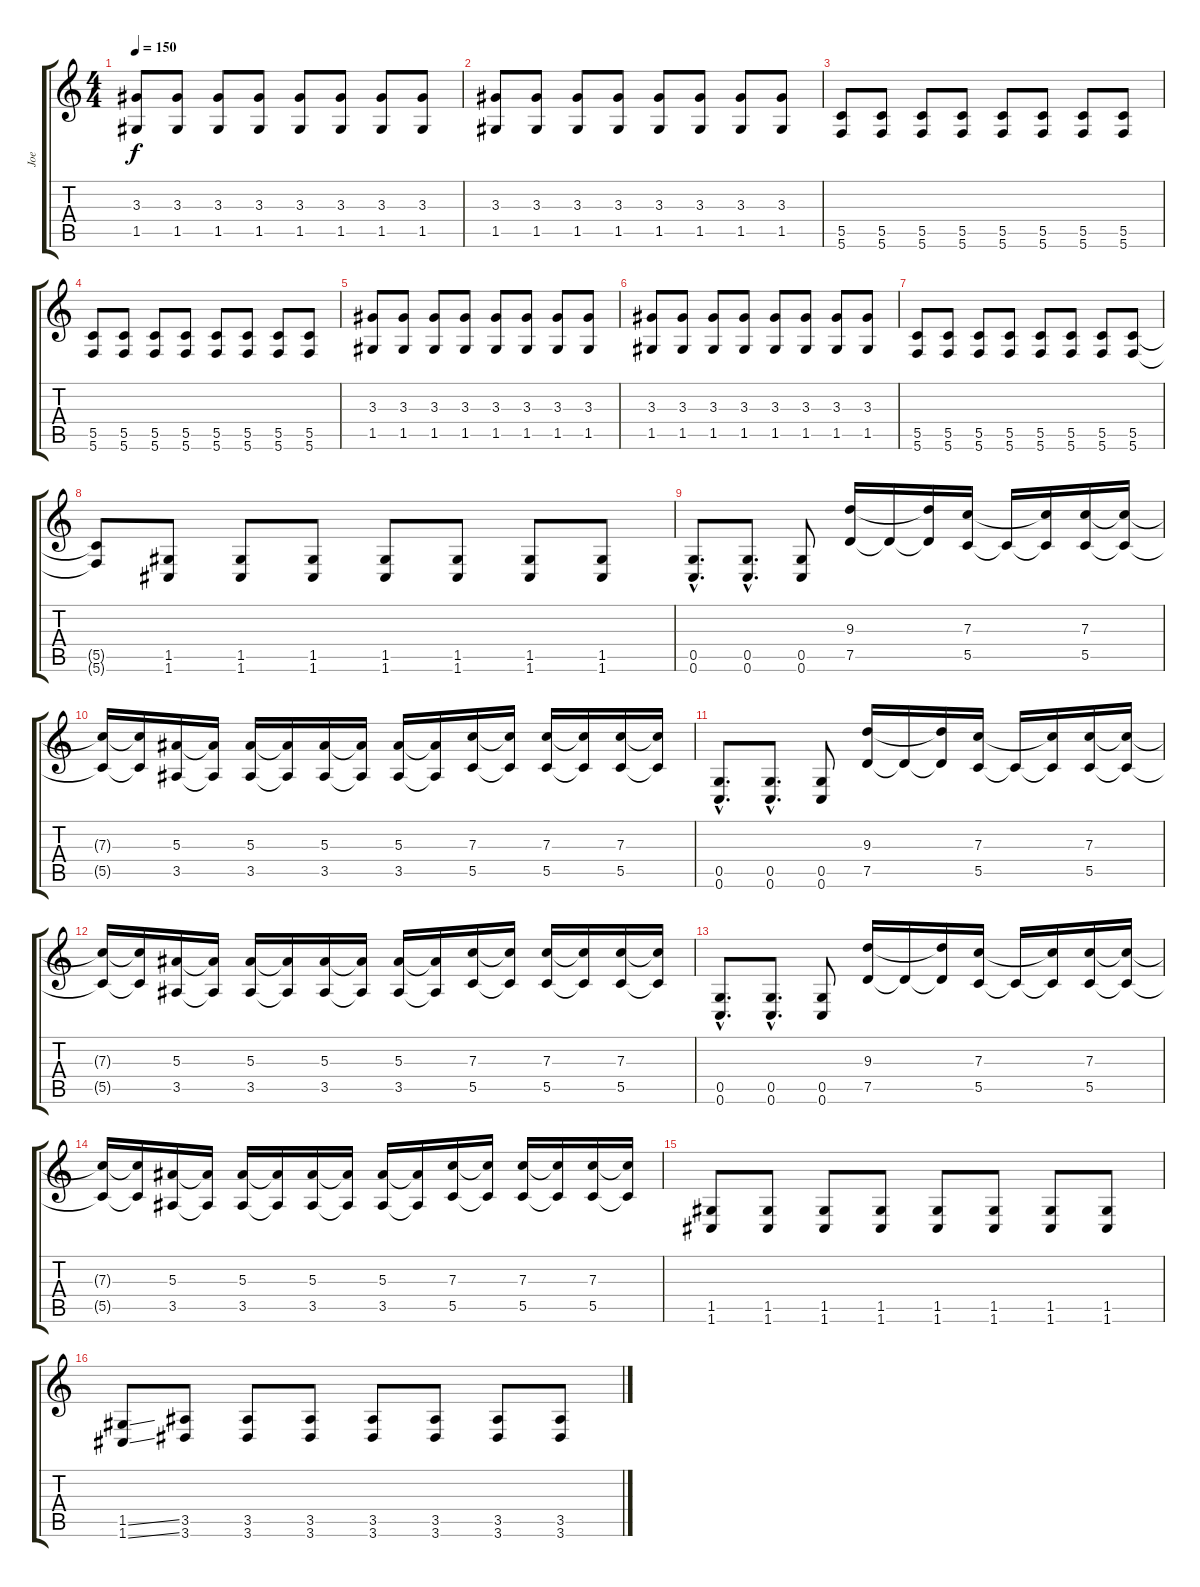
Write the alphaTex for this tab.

\track ("Joe" "Joe") {instrument distortionguitar}
\staff {score tabs}
\tuning (D4 A3 F3 C3 G2 C2) {hide}
\ts (4 4)
\tempo 150
\clef g2
\ks c
(3.3 1.5).8{dy f volume 13 instrument distortionguitar} (3.3 1.5).8 (3.3 1.5).8 (3.3 1.5).8 (3.3 1.5).8 (3.3 1.5).8 (3.3 1.5).8 (3.3 1.5).8 |
(3.3 1.5).8 (3.3 1.5).8 (3.3 1.5).8 (3.3 1.5).8 (3.3 1.5).8 (3.3 1.5).8 (3.3 1.5).8 (3.3 1.5).8 |
(5.5 5.6).8 (5.5 5.6).8 (5.5 5.6).8 (5.5 5.6).8 (5.5 5.6).8 (5.5 5.6).8 (5.5 5.6).8 (5.5 5.6).8 |
(5.5 5.6).8 (5.5 5.6).8 (5.5 5.6).8 (5.5 5.6).8 (5.5 5.6).8 (5.5 5.6).8 (5.5 5.6).8 (5.5 5.6).8 |
(3.3 1.5).8 (3.3 1.5).8 (3.3 1.5).8 (3.3 1.5).8 (3.3 1.5).8 (3.3 1.5).8 (3.3 1.5).8 (3.3 1.5).8 |
(3.3 1.5).8 (3.3 1.5).8 (3.3 1.5).8 (3.3 1.5).8 (3.3 1.5).8 (3.3 1.5).8 (3.3 1.5).8 (3.3 1.5).8 |
(5.5 5.6).8 (5.5 5.6).8 (5.5 5.6).8 (5.5 5.6).8 (5.5 5.6).8 (5.5 5.6).8 (5.5 5.6).8 (5.5 5.6).8 |
(5.5{t} 5.6{t}).8 (1.5 1.6).8 (1.5 1.6).8 (1.5 1.6).8 (1.5 1.6).8 (1.5 1.6).8 (1.5 1.6).8 (1.5 1.6).8 |
(0.5{hac} 0.6{hac}).8{d volume 16 instrument distortionguitar} (0.5{hac} 0.6{hac}).8{d} (0.5 0.6).8 (9.3 7.5).16{volume 10} 7.5{t}.16 (9.3{t} 7.5{t}).16 (7.3 5.5).16 5.5{t}.16 (7.3{t} 5.5{t}).16 (7.3 5.5).16 (7.3{t} 5.5{t}).16 |
(7.3{t} 5.5{t}).16 (7.3{t} 5.5{t}).16 (5.3 3.5).16 (5.3{t} 3.5{t}).16 (5.3 3.5).16 (5.3{t} 3.5{t}).16 (5.3 3.5).16 (5.3{t} 3.5{t}).16 (5.3 3.5).16 (5.3{t} 3.5{t}).16 (7.3 5.5).16 (7.3{t} 5.5{t}).16 (7.3 5.5).16 (7.3{t} 5.5{t}).16 (7.3 5.5).16 (7.3{t} 5.5{t}).16 |
(0.5{hac} 0.6{hac}).8{d volume 16 instrument distortionguitar} (0.5{hac} 0.6{hac}).8{d} (0.5 0.6).8 (9.3 7.5).16{volume 10} 7.5{t}.16 (9.3{t} 7.5{t}).16 (7.3 5.5).16 5.5{t}.16 (7.3{t} 5.5{t}).16 (7.3 5.5).16 (7.3{t} 5.5{t}).16 |
(7.3{t} 5.5{t}).16 (7.3{t} 5.5{t}).16 (5.3 3.5).16 (5.3{t} 3.5{t}).16 (5.3 3.5).16 (5.3{t} 3.5{t}).16 (5.3 3.5).16 (5.3{t} 3.5{t}).16 (5.3 3.5).16 (5.3{t} 3.5{t}).16 (7.3 5.5).16 (7.3{t} 5.5{t}).16 (7.3 5.5).16 (7.3{t} 5.5{t}).16 (7.3 5.5).16 (7.3{t} 5.5{t}).16 |
(0.5{hac} 0.6{hac}).8{d volume 16 instrument distortionguitar} (0.5{hac} 0.6{hac}).8{d} (0.5 0.6).8 (9.3 7.5).16{volume 10} 7.5{t}.16 (9.3{t} 7.5{t}).16 (7.3 5.5).16 5.5{t}.16 (7.3{t} 5.5{t}).16 (7.3 5.5).16 (7.3{t} 5.5{t}).16 |
(7.3{t} 5.5{t}).16 (7.3{t} 5.5{t}).16 (5.3 3.5).16 (5.3{t} 3.5{t}).16 (5.3 3.5).16 (5.3{t} 3.5{t}).16 (5.3 3.5).16 (5.3{t} 3.5{t}).16 (5.3 3.5).16 (5.3{t} 3.5{t}).16 (7.3 5.5).16 (7.3{t} 5.5{t}).16 (7.3 5.5).16 (7.3{t} 5.5{t}).16 (7.3 5.5).16 (7.3{t} 5.5{t}).16 |
(1.5 1.6).8{volume 16} (1.5 1.6).8 (1.5 1.6).8 (1.5 1.6).8 (1.5 1.6).8 (1.5 1.6).8 (1.5 1.6).8 (1.5 1.6).8 |
(1.5{ss} 1.6{ss}).8 (3.5 3.6).8 (3.5 3.6).8 (3.5 3.6).8 (3.5 3.6).8 (3.5 3.6).8 (3.5 3.6).8 (3.5 3.6).8
